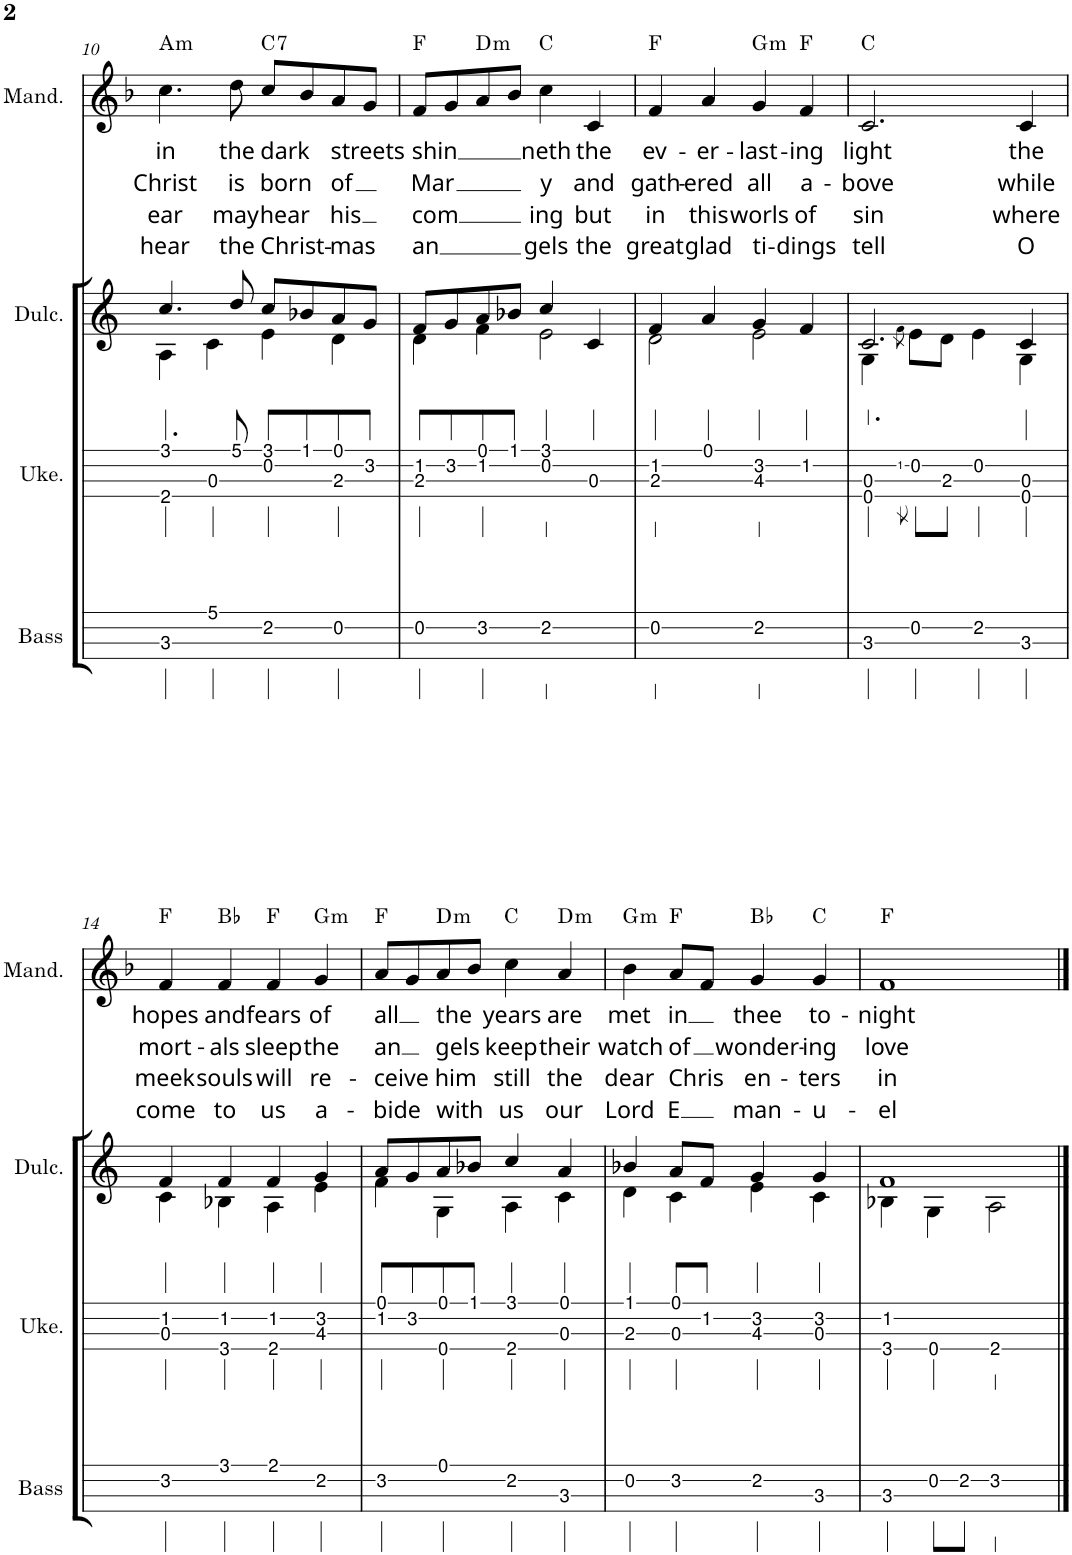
**kern	**kern	**kern	**kern	**text	**text	**text	**text	**harte
*part4	*part3	*part2	*part1	*part1	*part1	*part1	*part1	*part1
*staff4	*staff3	*staff2	*staff1	*staff1	*staff1	*staff1	*staff1	*
*I"Bass Guitar	*I"Ukulele	*I"Dulcimer	*I"Mandolin	*	*	*	*	*
*I'Bass	*I'Uke.	*I'Dulc.	*I'Mand.	*	*	*	*	*
!!LO:PB:g=z
*	*	*clefG2	*clefG2	*	*	*	*	*
*k[]	*k[]	*k[]	*k[b-]	*	*	*	*	*
*	*	*	*F:	*	*	*	*	*
*M4/4	*M4/4	*M4/4	*M4/4	*	*	*	*	*
=10	=10	=10	=10	=10	=10	=10	=10	=10
*	*^	*^	*	*	*	*	*	*
!	!	!	!	!	!	!LO:LY:b	!LO:LY:b	!LO:LY:b	!LO:LY:b	!LO:H:kt=m
4C\	4.cc/	4A\	4.cc/	4A\	4.cc\	in	Christ	ear	hear	A:min
4c\	.	4c\	.	4c\	.	.	.	.	.	.
!	!	!	!	!	!	!LO:LY:b	!LO:LY:b	!LO:LY:b	!LO:LY:b	!
.	8dd/	.	8dd/	.	8dd\	the	is	may	the	.
!	!	!	!	!	!	!LO:LY:b	!LO:LY:b	!LO:LY:b	!LO:LY:b	!LO:H:kt=7
4E\	8cc/L	4e\	8cc/L	4e\	8cc/L	dark	born	hear	Christ-	C:7
.	8b-/	.	8b-X/	.	8b-/	.	.	.	.	.
!	!	!	!	!	!	!LO:LY:b	!LO:LY:b	!LO:LY:b	!LO:LY:b	!
4D\	8a/	4d\	8a/	4d\	8a/	streets	of	his	-mas	.
.	8g/J	.	8g/J	.	8g/J	.	.	.	.	.
=11	=11	=11	=11	=11	=11	=11	=11	=11	=11	=11
!	!	!	!	!	!	!LO:LY:b	!LO:LY:b	!LO:LY:b	!LO:LY:b	!
4D\	8f/L	4d\	8f/L	4d\	8f/L	shin	Mar	com	an	F:maj
.	8g/	.	8g/	.	8g/	.	.	.	.	.
!	!	!	!	!	!	!	!	!	!	!LO:H:kt=m
4F\	8a/	4f\	8a/	4f\	8a/	.	.	.	.	D:min
.	8b-/J	.	8b-X/J	.	8b-/J	.	.	.	.	.
!	!	!	!	!	!	!LO:LY:b	!LO:LY:b	!LO:LY:b	!LO:LY:b	!
2E\	4cc/	2e\	4cc/	2e\	4cc\	neth	y	ing	gels	C:maj
!	!	!	!	!	!	!LO:LY:b	!LO:LY:b	!LO:LY:b	!LO:LY:b	!
.	4c/	.	4c/	.	4c/	the	and	but	the	.
=12	=12	=12	=12	=12	=12	=12	=12	=12	=12	=12
!	!	!	!	!	!	!LO:LY:b	!LO:LY:b	!LO:LY:b	!LO:LY:b	!
2D\	4f/	2d\	4f/	2d\	4f/	ev-	gath-	in	great	F:maj
!	!	!	!	!	!	!LO:LY:b	!LO:LY:b	!LO:LY:b	!LO:LY:b	!
.	4a/	.	4a/	.	4a/	-er-	-ered	this	glad	.
!	!	!	!	!	!	!LO:LY:b	!LO:LY:b	!LO:LY:b	!LO:LY:b	!LO:H:kt=m
2E\	4g/	2e\	4g/	2e\	4g/	-last-	all	worls	ti-	G:min
!	!	!	!	!	!	!LO:LY:b	!LO:LY:b	!LO:LY:b	!LO:LY:b	!
.	4f/	.	4f/	.	4f/	-ing	a-	of	-dings	F:maj
=13	=13	=13	=13	=13	=13	=13	=13	=13	=13	=13
!	!	!	!	!	!	!LO:LY:b	!LO:LY:b	!LO:LY:b	!LO:LY:b	!
4C\	2.c/	4G\	2.c/	4G\	2.c/	light	-bove	sin	tell	C:maj
.	.	8qf\	.	8qf\	.	.	.	.	.	.
4D\	.	8e\L	.	8e\L	.	.	.	.	.	.
.	.	8d\J	.	8d\J	.	.	.	.	.	.
4E\	.	4e\	.	4e\	.	.	.	.	.	.
!	!	!	!	!	!	!LO:LY:b	!LO:LY:b	!LO:LY:b	!LO:LY:b	!
4C\	4c/	4G\	4c/	4G\	4c/	the	while	where	O	.
!!LO:LB:g=z
=14	=14	=14	=14	=14	=14	=14	=14	=14	=14	=14
!	!	!	!	!	!	!LO:LY:b	!LO:LY:b	!LO:LY:b	!LO:LY:b	!
4F\	4f/	4c\	4f/	4c\	4f/	hopes	mort-	meek	come	F:maj
!	!	!	!	!	!	!LO:LY:b	!LO:LY:b	!LO:LY:b	!LO:LY:b	!
4B-\	4f/	4B-\	4f/	4B-X\	4f/	and	-als	souls	to	Bb:maj
!	!	!	!	!	!	!LO:LY:b	!LO:LY:b	!LO:LY:b	!LO:LY:b	!
4A\	4f/	4A\	4f/	4A\	4f/	fears	sleep	will	us	F:maj
!	!	!	!	!	!	!LO:LY:b	!LO:LY:b	!LO:LY:b	!LO:LY:b	!LO:H:kt=m
4E\	4g/	4e\	4g/	4e\	4g/	of	the	re-	a-	G:min
=15	=15	=15	=15	=15	=15	=15	=15	=15	=15	=15
!	!	!	!	!	!	!LO:LY:b	!LO:LY:b	!LO:LY:b	!LO:LY:b	!
4F\	8a/L	4f\	8a/L	4f\	8a/L	all	an	-ceive	-bide	F:maj
.	8g/	.	8g/	.	8g/	.	.	.	.	.
!	!	!	!	!	!	!LO:LY:b	!LO:LY:b	!LO:LY:b	!LO:LY:b	!LO:H:kt=m
4G\	8a/	4G\	8a/	4G\	8a/	the	gels	him	with	D:min
.	8b-/J	.	8b-X/J	.	8b-/J	.	.	.	.	.
!	!	!	!	!	!	!LO:LY:b	!LO:LY:b	!LO:LY:b	!LO:LY:b	!
4E\	4cc/	4A\	4cc/	4A\	4cc\	years	keep	still	us	C:maj
!	!	!	!	!	!	!LO:LY:b	!LO:LY:b	!LO:LY:b	!LO:LY:b	!LO:H:kt=m
4C\	4a/	4c\	4a/	4c\	4a/	are	their	the	our	D:min
=16	=16	=16	=16	=16	=16	=16	=16	=16	=16	=16
!	!	!	!	!	!	!LO:LY:b	!LO:LY:b	!LO:LY:b	!LO:LY:b	!LO:H:kt=m
4D\	4b-/	4d\	4b-X/	4d\	4b-\	met	watch	dear	Lord	G:min
!	!	!	!	!	!	!LO:LY:b	!LO:LY:b	!LO:LY:b	!LO:LY:b	!
4F\	8a/L	4c\	8a/L	4c\	8a/L	in	of	Chris	E	F:maj
.	8f/J	.	8f/J	.	8f/J	.	.	.	.	.
!	!	!	!	!	!	!LO:LY:b	!LO:LY:b	!LO:LY:b	!LO:LY:b	!
4E\	4g/	4e\	4g/	4e\	4g/	thee	wonder-	en-	man-	Bb:maj
!	!	!	!	!	!	!LO:LY:b	!LO:LY:b	!LO:LY:b	!LO:LY:b	!
4C\	4g/	4c\	4g/	4c\	4g/	to-	-ing	-ters	-u-	C:maj
=17	=17	=17	=17	=17	=17	=17	=17	=17	=17	=17
!	!	!	!	!	!	!LO:LY:b	!LO:LY:b	!LO:LY:b	!LO:LY:b	!
4C\	1f	4B-\	1f	4B-X\	1f	-night	love	in	-el	F:maj
8D\L	.	4G\	.	4G\	.	.	.	.	.	.
8E\J	.	.	.	.	.	.	.	.	.	.
2F\	.	2A\	.	2A\	.	.	.	.	.	.
*	*v	*v	*	*	*	*	*	*	*	*
*	*	*v	*v	*	*	*	*	*	*
==	==	==	==	==	==	==	==	==
*-	*-	*-	*-	*-	*-	*-	*-	*-
